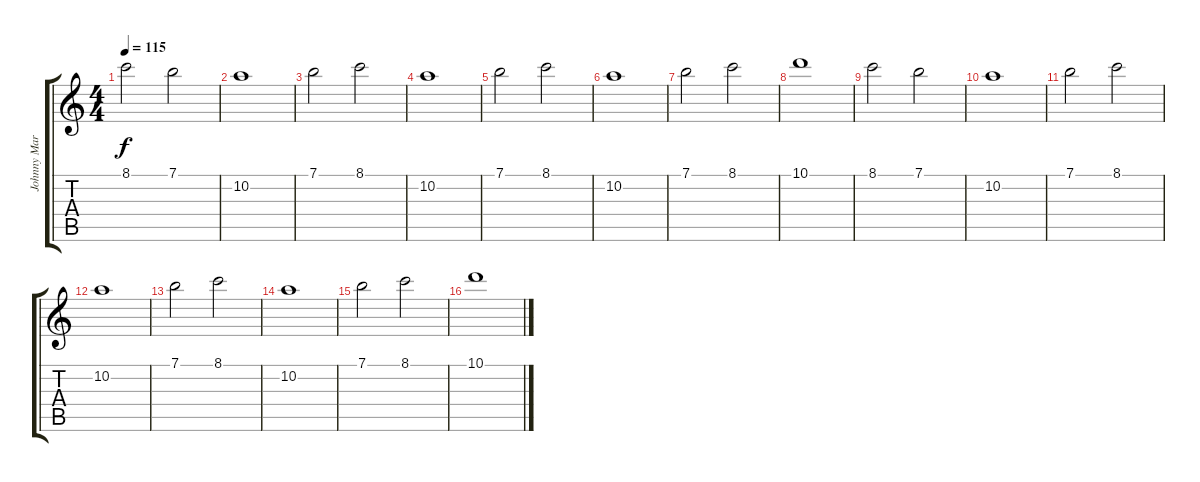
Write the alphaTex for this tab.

\track ("Johnny Marr " "Johnny Mar") {instrument acousticguitarsteel}
\staff {score tabs}
\tuning (E4 B3 G3 D3 A2 E2) {hide}
\ts (4 4)
\tempo 115
\clef g2
\ks c
8.1.2{dy f} 7.1.2 |
10.2.1 |
7.1.2 8.1.2 |
10.2.1 |
7.1.2 8.1.2 |
10.2.1 |
7.1.2 8.1.2 |
10.1.1 |
8.1.2 7.1.2 |
10.2.1 |
7.1.2 8.1.2 |
10.2.1 |
7.1.2 8.1.2 |
10.2.1 |
7.1.2 8.1.2 |
10.1.1
